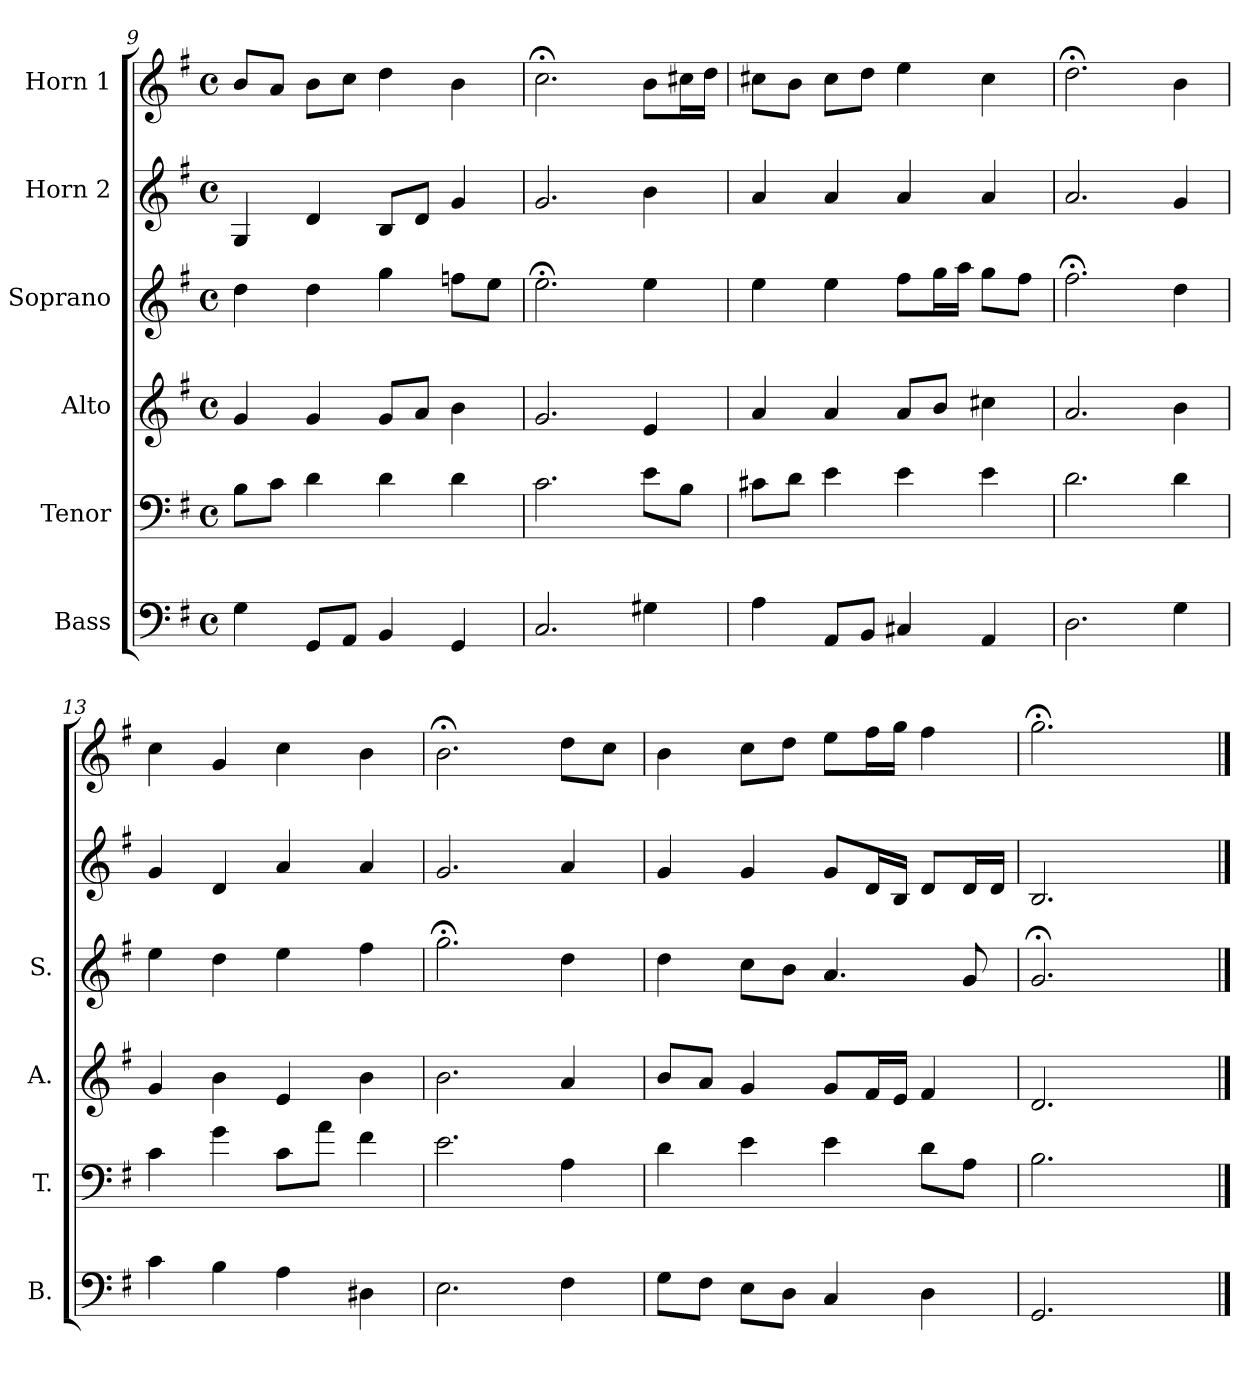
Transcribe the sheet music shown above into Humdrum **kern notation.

**kern	**kern	**kern	**kern	**kern	**kern
*part6	*part5	*part4	*part3	*part2	*part1
*staff6	*staff5	*staff4	*staff3	*staff2	*staff1
*I"Bass	*I"Tenor	*I"Alto	*I"Soprano	*I"Horn 2	*I"Horn 1
*I'B.	*I'T.	*I'A.	*I'S.	*	*
*clefF4	*clefF4	*clefG2	*clefG2	*clefG2	*clefG2
*k[f#]	*k[f#]	*k[f#]	*k[f#]	*k[f#]	*k[f#]
*G:	*G:	*G:	*G:	*G:	*G:
*M4/4	*M4/4	*M4/4	*M4/4	*M4/4	*M4/4
*met(c)	*met(c)	*met(c)	*met(c)	*met(c)	*met(c)
=9	=9	=9	=9	=9	=9
4G\	8B\L	4g/	4dd\	4G/	8b/L
.	8c\J	.	.	.	8a/J
8GG/L	4d\	4g/	4dd\	4d/	8b\L
8AA/J	.	.	.	.	8cc\J
4BB/	4d\	8g/L	4gg\	8B/L	4dd\
.	.	8a/J	.	8d/J	.
4GG/	4d\	4b\	8ffn\L	4g/	4b\
.	.	.	8ee\J	.	.
=10	=10	=10	=10	=10	=10
2.C/	2.c\	2.g/	2.ee;<\	2.g/	2.cc;<\
4G#X\	8e\L	4e/	4ee\	4b\	8b\L
.	8B\J	.	.	.	16cc#X\L
.	.	.	.	.	16dd\JJ
=11	=11	=11	=11	=11	=11
4A\	8c#X\L	4a/	4ee\	4a/	8cc#X\L
.	8d\J	.	.	.	8b\J
8AA/L	4e\	4a/	4ee\	4a/	8cc#\L
8BB/J	.	.	.	.	8dd\J
4C#X/	4e\	8a/L	8ff#\L	4a/	4ee\
.	.	8b/J	16gg\L	.	.
.	.	.	16aa\JJ	.	.
4AA/	4e\	4cc#X\	8gg\L	4a/	4cc#\
.	.	.	8ff#\J	.	.
!!LO:LB:g=z
=12	=12	=12	=12	=12	=12
2.D\	2.d\	2.a/	2.ff#;<\	2.a/	2.dd;<\
4G\	4d\	4b\	4dd\	4g/	4b\
=13	=13	=13	=13	=13	=13
4c\	4c\	4g/	4ee\	4g/	4cc\
4B\	4g\	4b\	4dd\	4d/	4g/
4A\	8c\L	4e/	4ee\	4a/	4cc\
.	8a\J	.	.	.	.
4D#X\	4f#\	4b\	4ff#\	4a/	4b\
=14	=14	=14	=14	=14	=14
2.E\	2.e\	2.b\	2.gg;<\	2.g/	2.b;<\
4F#\	4A\	4a/	4dd\	4a/	8dd\L
.	.	.	.	.	8cc\J
=15	=15	=15	=15	=15	=15
8G\L	4d\	8b/L	4dd\	4g/	4b\
8F#\J	.	8a/J	.	.	.
8E\L	4e\	4g/	8cc\L	4g/	8cc\L
8D\J	.	.	8b\J	.	8dd\J
4C/	4e\	8g/L	4.a/	8g/L	8ee\L
.	.	16f#/L	.	16d/L	16ff#\L
.	.	16e/JJ	.	16B/JJ	16gg\JJ
4D\	8d\L	4f#/	.	8d/L	4ff#\
.	8A\J	.	8g/	16d/L	.
.	.	.	.	16d/JJ	.
=16	=16	=16	=16	=16	=16
2.GG/	2.B\	2.d/	2.g;</	2.B/	2.gg;<\
4ryy	4ryy	4ryy	4ryy	4ryy	4ryy
==	==	==	==	==	==
*-	*-	*-	*-	*-	*-
